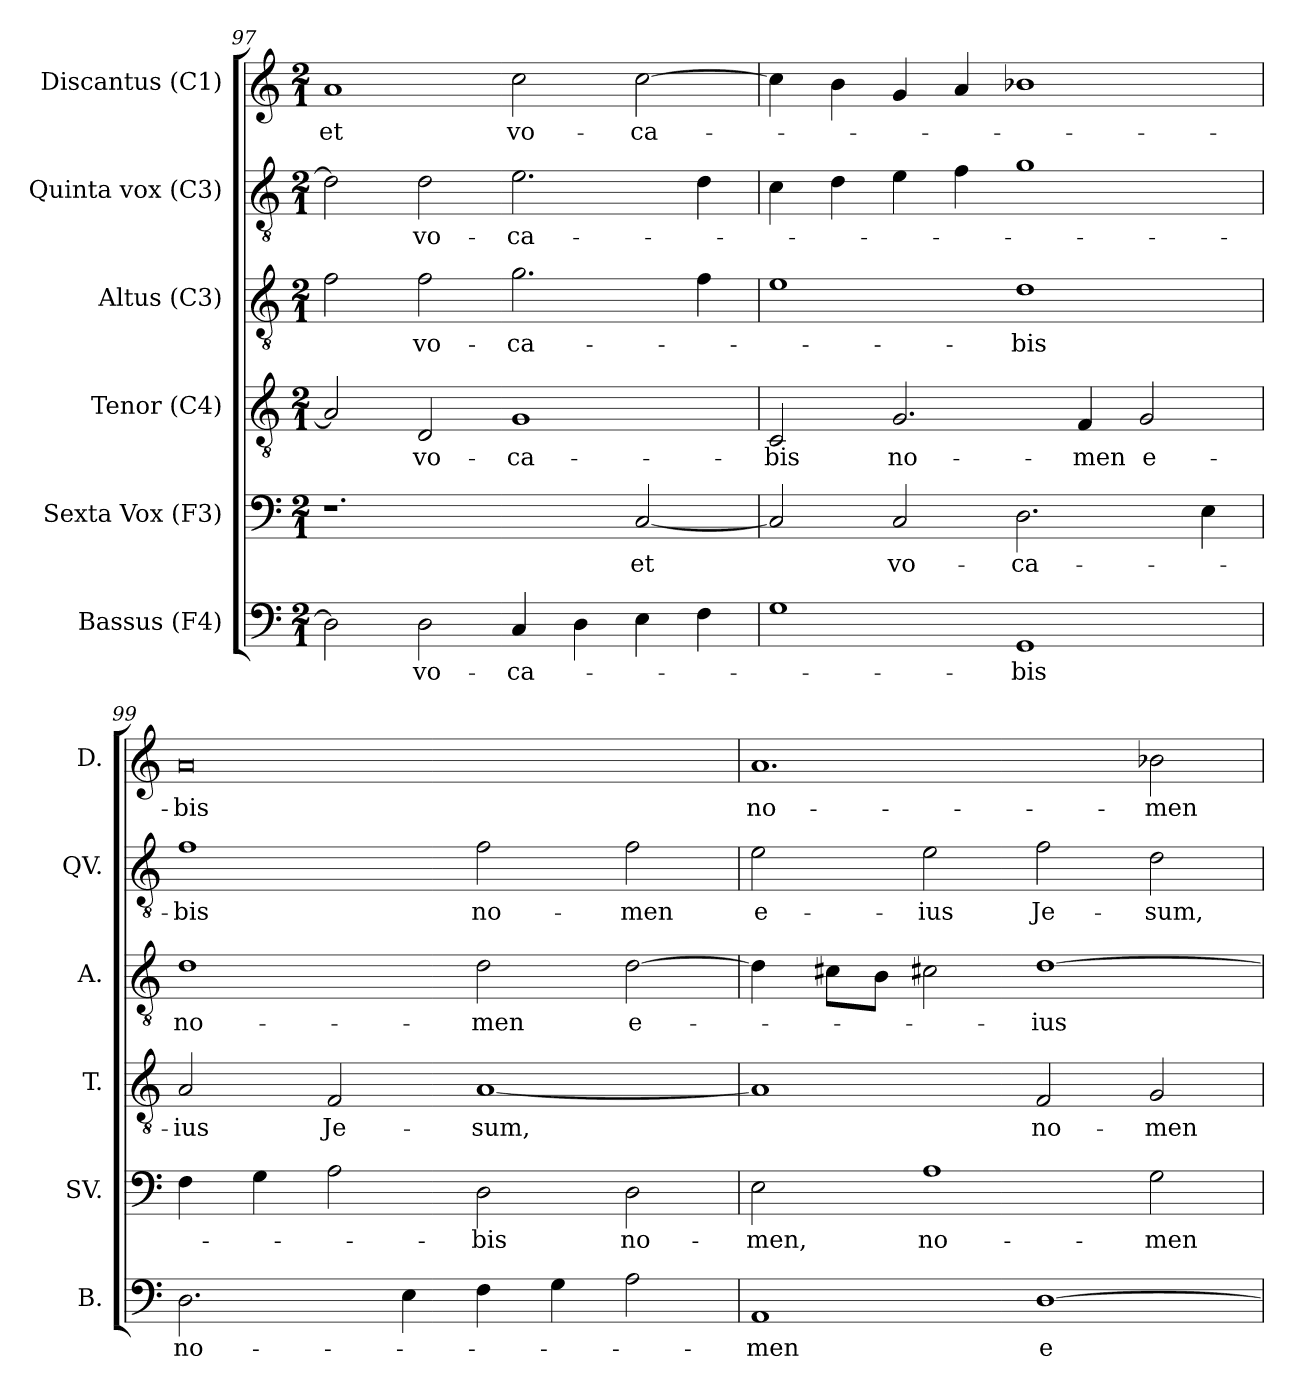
**kern	**text	**kern	**text	**kern	**text	**kern	**text	**kern	**text	**kern	**text
*part6	*part6	*part5	*part5	*part4	*part4	*part3	*part3	*part2	*part2	*part1	*part1
*staff6	*staff6	*staff5	*staff5	*staff4	*staff4	*staff3	*staff3	*staff2	*staff2	*staff1	*staff1
*I"Bassus (F4)	*	*I"Sexta Vox (F3)	*	*I"Tenor (C4)	*	*I"Altus (C3)	*	*I"Quinta vox (C3)	*	*I"Discantus (C1)	*
*I'B.	*	*I'SV.	*	*I'T.	*	*I'A.	*	*I'QV.	*	*I'D.	*
!!LO:LB:g=z
*clefF4	*	*clefF4	*	*clefGv2	*	*clefGv2	*	*clefGv2	*	*clefG2	*
*	*	*	*	*	*	*ITrd7c12	*	*ITrd7c12	*	*	*
*k[]	*	*k[]	*	*k[]	*	*k[]	*	*k[]	*	*k[]	*
*C:	*	*C:	*	*C:	*	*C:	*	*C:	*	*C:	*
*M2/1	*	*M2/1	*	*M2/1	*	*M2/1	*	*M2/1	*	*M2/1	*
=97	=97	=97	=97	=97	=97	=97	=97	=97	=97	=97	=97
!	!	!	!	!	!	!	!	!	!	!	!LO:LY:b:color=#000000
2Di\]	.	1.r	.	2Ai/]	.	2Fi\	.	2Di\]	.	1ai	et
!	!LO:LY:b:color=#000000	!	!	!	!	!	!	!	!	!	!
!	!	!	!	!	!LO:LY:b:color=#000000	!	!	!	!	!	!
!	!	!	!	!	!	!	!LO:LY:b:color=#000000	!	!	!	!
!	!	!	!	!	!	!	!	!	!LO:LY:b:color=#000000	!	!
2Di\	vo-	.	.	2Di/	vo-	2Fi\	vo-	2Di\	vo-	.	.
!	!LO:LY:b:color=#000000	!	!	!	!	!	!	!	!	!	!
!	!	!	!	!	!LO:LY:b:color=#000000	!	!	!	!	!	!
!	!	!	!	!	!	!	!LO:LY:b:color=#000000	!	!	!	!
!	!	!	!	!	!	!	!	!	!LO:LY:b:color=#000000	!	!
!	!	!	!	!	!	!	!	!	!	!	!LO:LY:b:color=#000000
4Ci/	-ca-	.	.	1Gi	-ca-	2.Gi\	-ca-	2.Ei\	-ca-	2cci\	vo-
4Di\	.	.	.	.	.	.	.	.	.	.	.
!	!	!	!LO:LY:b:color=#000000	!	!	!	!	!	!	!	!
!	!	!	!	!	!	!	!	!	!	!	!LO:LY:b:color=#000000
4Ei\	.	[2Ci/	et	.	.	.	.	.	.	[2cci\	-ca-
4Fi\	.	.	.	.	.	4Fi\	.	4Di\	.	.	.
=98	=98	=98	=98	=98	=98	=98	=98	=98	=98	=98	=98
!	!	!	!	!	!LO:LY:b:color=#000000	!	!	!	!	!	!
1Gi	.	2Ci/]	.	2Ci/	-bis	1Ei	.	4Ci\	.	4cci\]	.
.	.	.	.	.	.	.	.	4Di\	.	4bi\	.
!	!	!	!LO:LY:b:color=#000000	!	!	!	!	!	!	!	!
!	!	!	!	!	!LO:LY:b:color=#000000	!	!	!	!	!	!
.	.	2Ci/	vo-	2.Gi/	no-	.	.	4Ei\	.	4gi/	.
.	.	.	.	.	.	.	.	4Fi\	.	4ai/	.
!	!LO:LY:b:color=#000000	!	!	!	!	!	!	!	!	!	!
!	!	!	!LO:LY:b:color=#000000	!	!	!	!	!	!	!	!
!	!	!	!	!	!	!	!LO:LY:b:color=#000000	!	!	!	!
1GGi	-bis	2.Di\	-ca-	.	.	1Di	-bis	1Gi	.	1b-Xi	.
!	!	!	!	!	!LO:LY:b:color=#000000	!	!	!	!	!	!
.	.	.	.	4Fi/	-men	.	.	.	.	.	.
!	!	!	!	!	!LO:LY:b:color=#000000	!	!	!	!	!	!
.	.	.	.	2Gi/	e-	.	.	.	.	.	.
.	.	4Ei\	.	.	.	.	.	.	.	.	.
=99	=99	=99	=99	=99	=99	=99	=99	=99	=99	=99	=99
!	!LO:LY:b:color=#000000	!	!	!	!	!	!	!	!	!	!
!	!	!	!	!	!LO:LY:b:color=#000000	!	!	!	!	!	!
!	!	!	!	!	!	!	!LO:LY:b:color=#000000	!	!	!	!
!	!	!	!	!	!	!	!	!	!LO:LY:b:color=#000000	!	!
!	!	!	!	!	!	!	!	!	!	!	!LO:LY:b:color=#000000
2.Di\	no-	4Fi\	.	2Ai/	-ius	1Di	no-	1Fi	-bis	0ai	-bis
.	.	4Gi\	.	.	.	.	.	.	.	.	.
!	!	!	!	!	!LO:LY:b:color=#000000	!	!	!	!	!	!
.	.	2Ai\	.	2Fi/	Je-	.	.	.	.	.	.
4Ei\	.	.	.	.	.	.	.	.	.	.	.
!	!	!	!LO:LY:b:color=#000000	!	!	!	!	!	!	!	!
!	!	!	!	!	!LO:LY:b:color=#000000	!	!	!	!	!	!
!	!	!	!	!	!	!	!LO:LY:b:color=#000000	!	!	!	!
!	!	!	!	!	!	!	!	!	!LO:LY:b:color=#000000	!	!
4Fi\	.	2Di\	-bis	[1Ai	-sum,	2Di\	-men	2Fi\	no-	.	.
4Gi\	.	.	.	.	.	.	.	.	.	.	.
!	!	!	!LO:LY:b:color=#000000	!	!	!	!	!	!	!	!
!	!	!	!	!	!	!	!LO:LY:b:color=#000000	!	!	!	!
!	!	!	!	!	!	!	!	!	!LO:LY:b:color=#000000	!	!
2Ai\	.	2Di\	no-	.	.	[2Di\	e-	2Fi\	-men	.	.
=100	=100	=100	=100	=100	=100	=100	=100	=100	=100	=100	=100
!	!LO:LY:b:color=#000000	!	!	!	!	!	!	!	!	!	!
!	!	!	!LO:LY:b:color=#000000	!	!	!	!	!	!	!	!
!	!	!	!	!	!	!	!	!	!LO:LY:b:color=#000000	!	!
!	!	!	!	!	!	!	!	!	!	!	!LO:LY:b:color=#000000
1AAi	-men	2Ei\	-men,	1Ai]	.	4Di\]	.	2Ei\	e-	1.ai	no-
.	.	.	.	.	.	8C#i\L	.	.	.	.	.
.	.	.	.	.	.	8BBi\J	.	.	.	.	.
!	!	!	!LO:LY:b:color=#000000	!	!	!	!	!	!	!	!
!	!	!	!	!	!	!	!	!	!LO:LY:b:color=#000000	!	!
.	.	1Ai	no-	.	.	2C#Xi\	.	2Ei\	-ius	.	.
!	!LO:LY:b:color=#000000	!	!	!	!	!	!	!	!	!	!
!	!	!	!	!	!LO:LY:b:color=#000000	!	!	!	!	!	!
!	!	!	!	!	!	!	!LO:LY:b:color=#000000	!	!	!	!
!	!	!	!	!	!	!	!	!	!LO:LY:b:color=#000000	!	!
[1Di	e-	.	.	2Fi/	no-	[1Di	-ius	2Fi\	Je-	.	.
!	!	!	!LO:LY:b:color=#000000	!	!	!	!	!	!	!	!
!	!	!	!	!	!LO:LY:b:color=#000000	!	!	!	!	!	!
!	!	!	!	!	!	!	!	!	!LO:LY:b:color=#000000	!	!
!	!	!	!	!	!	!	!	!	!	!	!LO:LY:b:color=#000000
.	.	2Gi\	-men	2Gi/	-men	.	.	2Di\	-sum,	2b-Xi\	-men
=	=	=	=	=	=	=	=	=	=	=	=
*-	*-	*-	*-	*-	*-	*-	*-	*-	*-	*-	*-
